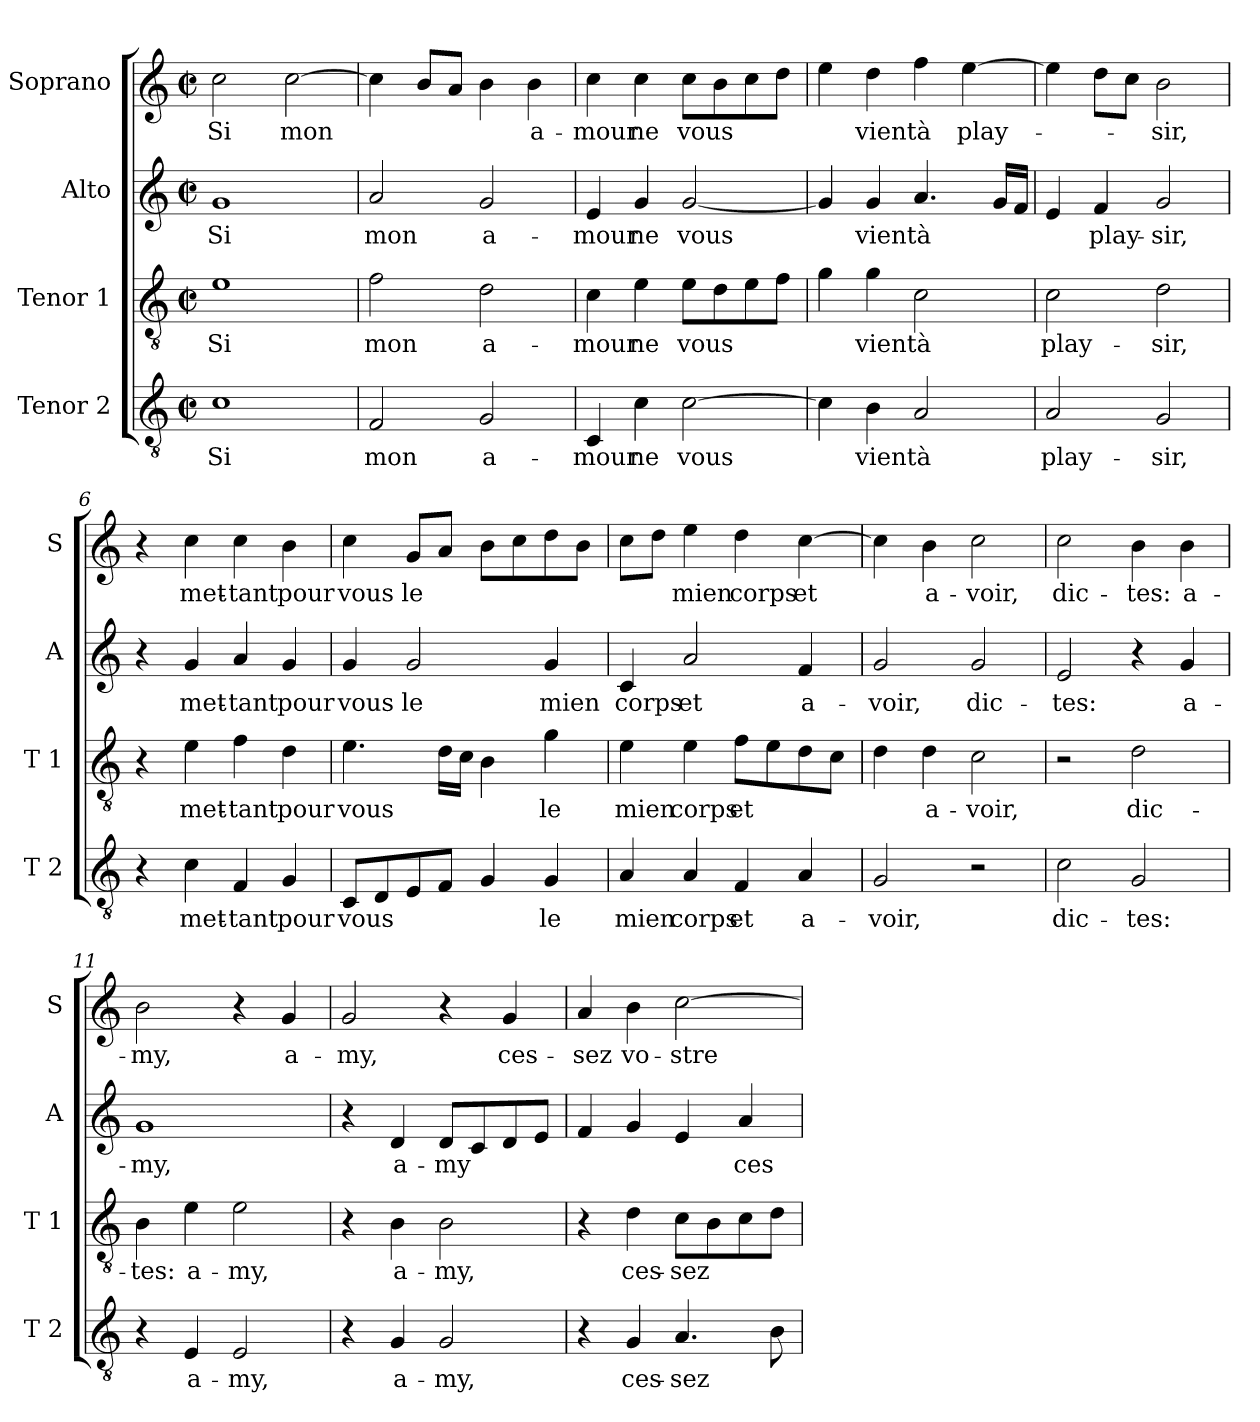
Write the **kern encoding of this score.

**kern	**text	**kern	**text	**kern	**text	**kern	**text
*part4	*part4	*part3	*part3	*part2	*part2	*part1	*part1
*staff4	*staff4	*staff3	*staff3	*staff2	*staff2	*staff1	*staff1
*I"Tenor 2	*	*I"Tenor 1	*	*I"Alto	*	*I"Soprano	*
*I'T 2	*	*I'T 1	*	*I'A	*	*I'S	*
*clefGv2	*	*clefGv2	*	*clefG2	*	*clefG2	*
*k[]	*	*k[]	*	*k[]	*	*k[]	*
*C:	*	*C:	*	*C:	*	*C:	*
*M2/2	*	*M2/2	*	*M2/2	*	*M2/2	*
*met(c|)	*	*met(c|)	*	*met(c|)	*	*met(c|)	*
=1	=1	=1	=1	=1	=1	=1	=1
!	!LO:LY:b	!	!LO:LY:b	!	!LO:LY:b	!	!LO:LY:b
1c	Si	1e	Si	1g	Si	2cc\	Si
!	!	!	!	!	!	!	!LO:LY:b
.	.	.	.	.	.	[2cc\	mon
=2	=2	=2	=2	=2	=2	=2	=2
!	!LO:LY:b	!	!LO:LY:b	!	!LO:LY:b	!	!
2F/	mon	2f\	mon	2a/	mon	4cc\]	.
.	.	.	.	.	.	8b/L	.
.	.	.	.	.	.	8a/J	.
!	!LO:LY:b	!	!LO:LY:b	!	!LO:LY:b	!	!
2G/	a-	2d\	a-	2g/	a-	4b\	.
!	!	!	!	!	!	!	!LO:LY:b
.	.	.	.	.	.	4b\	a-
=3	=3	=3	=3	=3	=3	=3	=3
!	!LO:LY:b	!	!LO:LY:b	!	!LO:LY:b	!	!LO:LY:b
4C/	-mour	4c\	-mour	4e/	-mour	4cc\	-mour
!	!LO:LY:b	!	!LO:LY:b	!	!LO:LY:b	!	!LO:LY:b
4c\	ne	4e\	ne	4g/	ne	4cc\	ne
!	!LO:LY:b	!	!LO:LY:b	!	!LO:LY:b	!	!LO:LY:b
[2c\	vous	8e\L	vous	[2g/	vous	8cc\L	vous
.	.	8d\	.	.	.	8b\	.
.	.	8e\	.	.	.	8cc\	.
.	.	8f\J	.	.	.	8dd\J	.
=4	=4	=4	=4	=4	=4	=4	=4
4c\]	.	4g\	.	4g/]	.	4ee\	.
!	!LO:LY:b	!	!LO:LY:b	!	!LO:LY:b	!	!LO:LY:b
4B\	vient	4g\	vient	4g/	vient	4dd\	vient
!	!LO:LY:b	!	!LO:LY:b	!	!LO:LY:b	!	!LO:LY:b
2A/	à	2c\	à	4.a/	à	4ff\	à
!	!	!	!	!	!	!	!LO:LY:b
.	.	.	.	.	.	[4ee\	play-
.	.	.	.	16g/LL	.	.	.
.	.	.	.	16f/JJ	.	.	.
=5	=5	=5	=5	=5	=5	=5	=5
!	!LO:LY:b	!	!LO:LY:b	!	!	!	!
2A/	play-	2c\	play-	4e/	.	4ee\]	.
!	!	!	!	!	!LO:LY:b	!	!
.	.	.	.	4f/	play-	8dd\L	.
.	.	.	.	.	.	8cc\J	.
!	!LO:LY:b	!	!LO:LY:b	!	!LO:LY:b	!	!LO:LY:b
2G/	-sir,	2d\	-sir,	2g/	-sir,	2b\	-sir,
!!LO:LB:g=z
=6	=6	=6	=6	=6	=6	=6	=6
4r	.	4r	.	4r	.	4r	.
!	!LO:LY:b	!	!LO:LY:b	!	!LO:LY:b	!	!LO:LY:b
4c\	met-	4e\	met-	4g/	met-	4cc\	met-
!	!LO:LY:b	!	!LO:LY:b	!	!LO:LY:b	!	!LO:LY:b
4F/	-tant	4f\	-tant	4a/	-tant	4cc\	-tant
!	!LO:LY:b	!	!LO:LY:b	!	!LO:LY:b	!	!LO:LY:b
4G/	pour	4d\	pour	4g/	pour	4b\	pour
=7	=7	=7	=7	=7	=7	=7	=7
!	!LO:LY:b	!	!LO:LY:b	!	!LO:LY:b	!	!LO:LY:b
8C/L	vous	4.e\	vous	4g/	vous	4cc\	vous
8D/	.	.	.	.	.	.	.
!	!	!	!	!	!LO:LY:b	!	!LO:LY:b
8E/	.	.	.	2g/	le	8g/L	le
8F/J	.	16d\LL	.	.	.	8a/J	.
.	.	16c\JJ	.	.	.	.	.
4G/	.	4B\	.	.	.	8b\L	.
.	.	.	.	.	.	8cc\	.
!	!LO:LY:b	!	!LO:LY:b	!	!LO:LY:b	!	!
4G/	le	4g\	le	4g/	mien	8dd\	.
.	.	.	.	.	.	8b\J	.
=8	=8	=8	=8	=8	=8	=8	=8
!	!LO:LY:b	!	!LO:LY:b	!	!LO:LY:b	!	!
4A/	mien	4e\	mien	4c/	corps	8cc\L	.
.	.	.	.	.	.	8dd\J	.
!	!LO:LY:b	!	!LO:LY:b	!	!LO:LY:b	!	!LO:LY:b
4A/	corps	4e\	corps	2a/	et	4ee\	mien
!	!LO:LY:b	!	!LO:LY:b	!	!	!	!LO:LY:b
4F/	et	8f\L	et	.	.	4dd\	corps
.	.	8e\	.	.	.	.	.
!	!LO:LY:b	!	!	!	!LO:LY:b	!	!LO:LY:b
4A/	a-	8d\	.	4f/	a-	[4cc\	et
.	.	8c\J	.	.	.	.	.
=9	=9	=9	=9	=9	=9	=9	=9
!	!LO:LY:b	!	!	!	!LO:LY:b	!	!
2G/	-voir,	4d\	.	2g/	-voir,	4cc\]	.
!	!	!	!LO:LY:b	!	!	!	!LO:LY:b
.	.	4d\	a-	.	.	4b\	a-
!	!	!	!LO:LY:b	!	!LO:LY:b	!	!LO:LY:b
2r	.	2c\	-voir,	2g/	dic-	2cc\	-voir,
=10	=10	=10	=10	=10	=10	=10	=10
!	!LO:LY:b	!	!	!	!LO:LY:b	!	!LO:LY:b
2c\	dic-	2r	.	2e/	-tes:	2cc\	dic-
!	!LO:LY:b	!	!LO:LY:b	!	!	!	!LO:LY:b
2G/	-tes:	2d\	dic-	4r	.	4b\	-tes:
!	!	!	!	!	!LO:LY:b	!	!LO:LY:b
.	.	.	.	4g/	a-	4b\	a-
!!LO:PB:g=z
=11	=11	=11	=11	=11	=11	=11	=11
!	!	!	!LO:LY:b	!	!LO:LY:b	!	!LO:LY:b
4r	.	4B\	-tes:	1g	-my,	2b\	-my,
!	!LO:LY:b	!	!LO:LY:b	!	!	!	!
4E/	a-	4e\	a-	.	.	.	.
!	!LO:LY:b	!	!LO:LY:b	!	!	!	!
2E/	-my,	2e\	-my,	.	.	4r	.
!	!	!	!	!	!	!	!LO:LY:b
.	.	.	.	.	.	4g/	a-
=12	=12	=12	=12	=12	=12	=12	=12
!	!	!	!	!	!	!	!LO:LY:b
4r	.	4r	.	4r	.	2g/	-my,
!	!LO:LY:b	!	!LO:LY:b	!	!LO:LY:b	!	!
4G/	a-	4B\	a-	4d/	a-	.	.
!	!LO:LY:b	!	!LO:LY:b	!	!LO:LY:b	!	!
2G/	-my,	2B\	-my,	8d/L	-my	4r	.
.	.	.	.	8c/	.	.	.
!	!	!	!	!	!	!	!LO:LY:b
.	.	.	.	8d/	.	4g/	ces-
.	.	.	.	8e/J	.	.	.
=13	=13	=13	=13	=13	=13	=13	=13
!	!	!	!	!	!	!	!LO:LY:b
4r	.	4r	.	4f/	.	4a/	-sez
!	!LO:LY:b	!	!LO:LY:b	!	!	!	!LO:LY:b
4G/	ces-	4d\	ces-	4g/	.	4b\	vo-
!	!LO:LY:b	!	!LO:LY:b	!	!	!	!LO:LY:b
4.A/	-sez	8c\L	-sez	4e/	.	[2cc\	-stre
.	.	8B\	.	.	.	.	.
!	!	!	!	!	!LO:LY:b	!	!
.	.	8c\	.	4a/	ces-	.	.
8B\	.	8d\J	.	.	.	.	.
=	=	=	=	=	=	=	=
*-	*-	*-	*-	*-	*-	*-	*-
